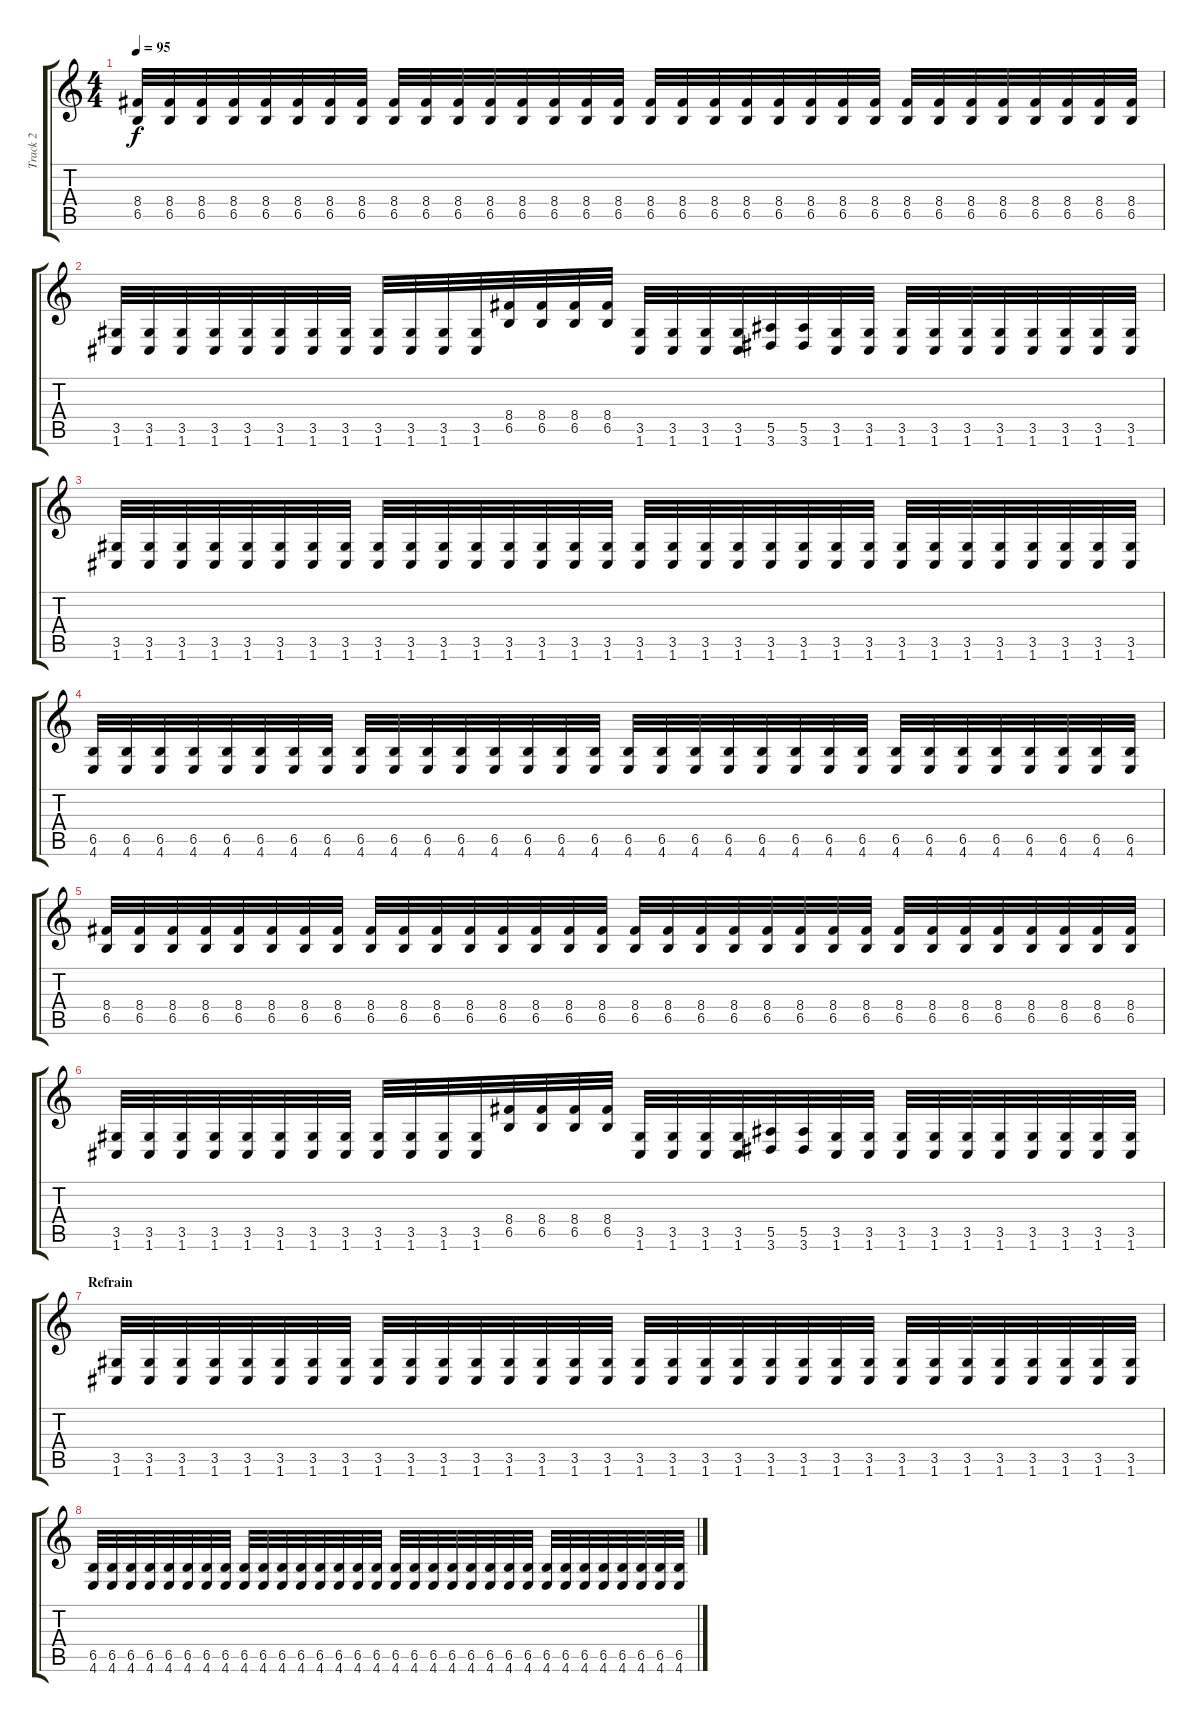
\track ("Track 2" "Track 2") {instrument distortionguitar}
\staff {score tabs}
\tuning (C4 G3 Eb3 Bb2 F2 C2) {hide}
\ts (4 4)
\tempo 95
\clef g2
\ks c
(8.4 6.5).32{dy f} (8.4 6.5).32 (8.4 6.5).32 (8.4 6.5).32 (8.4 6.5).32 (8.4 6.5).32 (8.4 6.5).32 (8.4 6.5).32 (8.4 6.5).32 (8.4 6.5).32 (8.4 6.5).32 (8.4 6.5).32 (8.4 6.5).32 (8.4 6.5).32 (8.4 6.5).32 (8.4 6.5).32 (8.4 6.5).32 (8.4 6.5).32 (8.4 6.5).32 (8.4 6.5).32 (8.4 6.5).32 (8.4 6.5).32 (8.4 6.5).32 (8.4 6.5).32 (8.4 6.5).32 (8.4 6.5).32 (8.4 6.5).32 (8.4 6.5).32 (8.4 6.5).32 (8.4 6.5).32 (8.4 6.5).32 (8.4 6.5).32 |
(3.5 1.6).32 (3.5 1.6).32 (3.5 1.6).32 (3.5 1.6).32 (3.5 1.6).32 (3.5 1.6).32 (3.5 1.6).32 (3.5 1.6).32 (3.5 1.6).32 (3.5 1.6).32 (3.5 1.6).32 (3.5 1.6).32 (8.4 6.5).32 (8.4 6.5).32 (8.4 6.5).32 (8.4 6.5).32 (3.5 1.6).32 (3.5 1.6).32 (3.5 1.6).32 (3.5 1.6).32 (5.5 3.6).32 (5.5 3.6).32 (3.5 1.6).32 (3.5 1.6).32 (3.5 1.6).32 (3.5 1.6).32 (3.5 1.6).32 (3.5 1.6).32 (3.5 1.6).32 (3.5 1.6).32 (3.5 1.6).32 (3.5 1.6).32 |
(3.5 1.6).32 (3.5 1.6).32 (3.5 1.6).32 (3.5 1.6).32 (3.5 1.6).32 (3.5 1.6).32 (3.5 1.6).32 (3.5 1.6).32 (3.5 1.6).32 (3.5 1.6).32 (3.5 1.6).32 (3.5 1.6).32 (3.5 1.6).32 (3.5 1.6).32 (3.5 1.6).32 (3.5 1.6).32 (3.5 1.6).32 (3.5 1.6).32 (3.5 1.6).32 (3.5 1.6).32 (3.5 1.6).32 (3.5 1.6).32 (3.5 1.6).32 (3.5 1.6).32 (3.5 1.6).32 (3.5 1.6).32 (3.5 1.6).32 (3.5 1.6).32 (3.5 1.6).32 (3.5 1.6).32 (3.5 1.6).32 (3.5 1.6).32 |
(6.5 4.6).32 (6.5 4.6).32 (6.5 4.6).32 (6.5 4.6).32 (6.5 4.6).32 (6.5 4.6).32 (6.5 4.6).32 (6.5 4.6).32 (6.5 4.6).32 (6.5 4.6).32 (6.5 4.6).32 (6.5 4.6).32 (6.5 4.6).32 (6.5 4.6).32 (6.5 4.6).32 (6.5 4.6).32 (6.5 4.6).32 (6.5 4.6).32 (6.5 4.6).32 (6.5 4.6).32 (6.5 4.6).32 (6.5 4.6).32 (6.5 4.6).32 (6.5 4.6).32 (6.5 4.6).32 (6.5 4.6).32 (6.5 4.6).32 (6.5 4.6).32 (6.5 4.6).32 (6.5 4.6).32 (6.5 4.6).32 (6.5 4.6).32 |
(8.4 6.5).32 (8.4 6.5).32 (8.4 6.5).32 (8.4 6.5).32 (8.4 6.5).32 (8.4 6.5).32 (8.4 6.5).32 (8.4 6.5).32 (8.4 6.5).32 (8.4 6.5).32 (8.4 6.5).32 (8.4 6.5).32 (8.4 6.5).32 (8.4 6.5).32 (8.4 6.5).32 (8.4 6.5).32 (8.4 6.5).32 (8.4 6.5).32 (8.4 6.5).32 (8.4 6.5).32 (8.4 6.5).32 (8.4 6.5).32 (8.4 6.5).32 (8.4 6.5).32 (8.4 6.5).32 (8.4 6.5).32 (8.4 6.5).32 (8.4 6.5).32 (8.4 6.5).32 (8.4 6.5).32 (8.4 6.5).32 (8.4 6.5).32 |
(3.5 1.6).32 (3.5 1.6).32 (3.5 1.6).32 (3.5 1.6).32 (3.5 1.6).32 (3.5 1.6).32 (3.5 1.6).32 (3.5 1.6).32 (3.5 1.6).32 (3.5 1.6).32 (3.5 1.6).32 (3.5 1.6).32 (8.4 6.5).32 (8.4 6.5).32 (8.4 6.5).32 (8.4 6.5).32 (3.5 1.6).32 (3.5 1.6).32 (3.5 1.6).32 (3.5 1.6).32 (5.5 3.6).32 (5.5 3.6).32 (3.5 1.6).32 (3.5 1.6).32 (3.5 1.6).32 (3.5 1.6).32 (3.5 1.6).32 (3.5 1.6).32 (3.5 1.6).32 (3.5 1.6).32 (3.5 1.6).32 (3.5 1.6).32 |
\section ("" "Refrain")
(3.5 1.6).32{balance 0} (3.5 1.6).32 (3.5 1.6).32 (3.5 1.6).32 (3.5 1.6).32 (3.5 1.6).32 (3.5 1.6).32 (3.5 1.6).32 (3.5 1.6).32 (3.5 1.6).32 (3.5 1.6).32 (3.5 1.6).32 (3.5 1.6).32 (3.5 1.6).32 (3.5 1.6).32 (3.5 1.6).32 (3.5 1.6).32 (3.5 1.6).32 (3.5 1.6).32 (3.5 1.6).32 (3.5 1.6).32 (3.5 1.6).32 (3.5 1.6).32 (3.5 1.6).32 (3.5 1.6).32 (3.5 1.6).32 (3.5 1.6).32 (3.5 1.6).32 (3.5 1.6).32 (3.5 1.6).32 (3.5 1.6).32 (3.5 1.6).32 |
(6.5 4.6).32 (6.5 4.6).32 (6.5 4.6).32 (6.5 4.6).32 (6.5 4.6).32 (6.5 4.6).32 (6.5 4.6).32 (6.5 4.6).32 (6.5 4.6).32 (6.5 4.6).32 (6.5 4.6).32 (6.5 4.6).32 (6.5 4.6).32 (6.5 4.6).32 (6.5 4.6).32 (6.5 4.6).32 (6.5 4.6).32 (6.5 4.6).32 (6.5 4.6).32 (6.5 4.6).32 (6.5 4.6).32 (6.5 4.6).32 (6.5 4.6).32 (6.5 4.6).32 (6.5 4.6).32 (6.5 4.6).32 (6.5 4.6).32 (6.5 4.6).32 (6.5 4.6).32 (6.5 4.6).32 (6.5 4.6).32 (6.5 4.6).32
